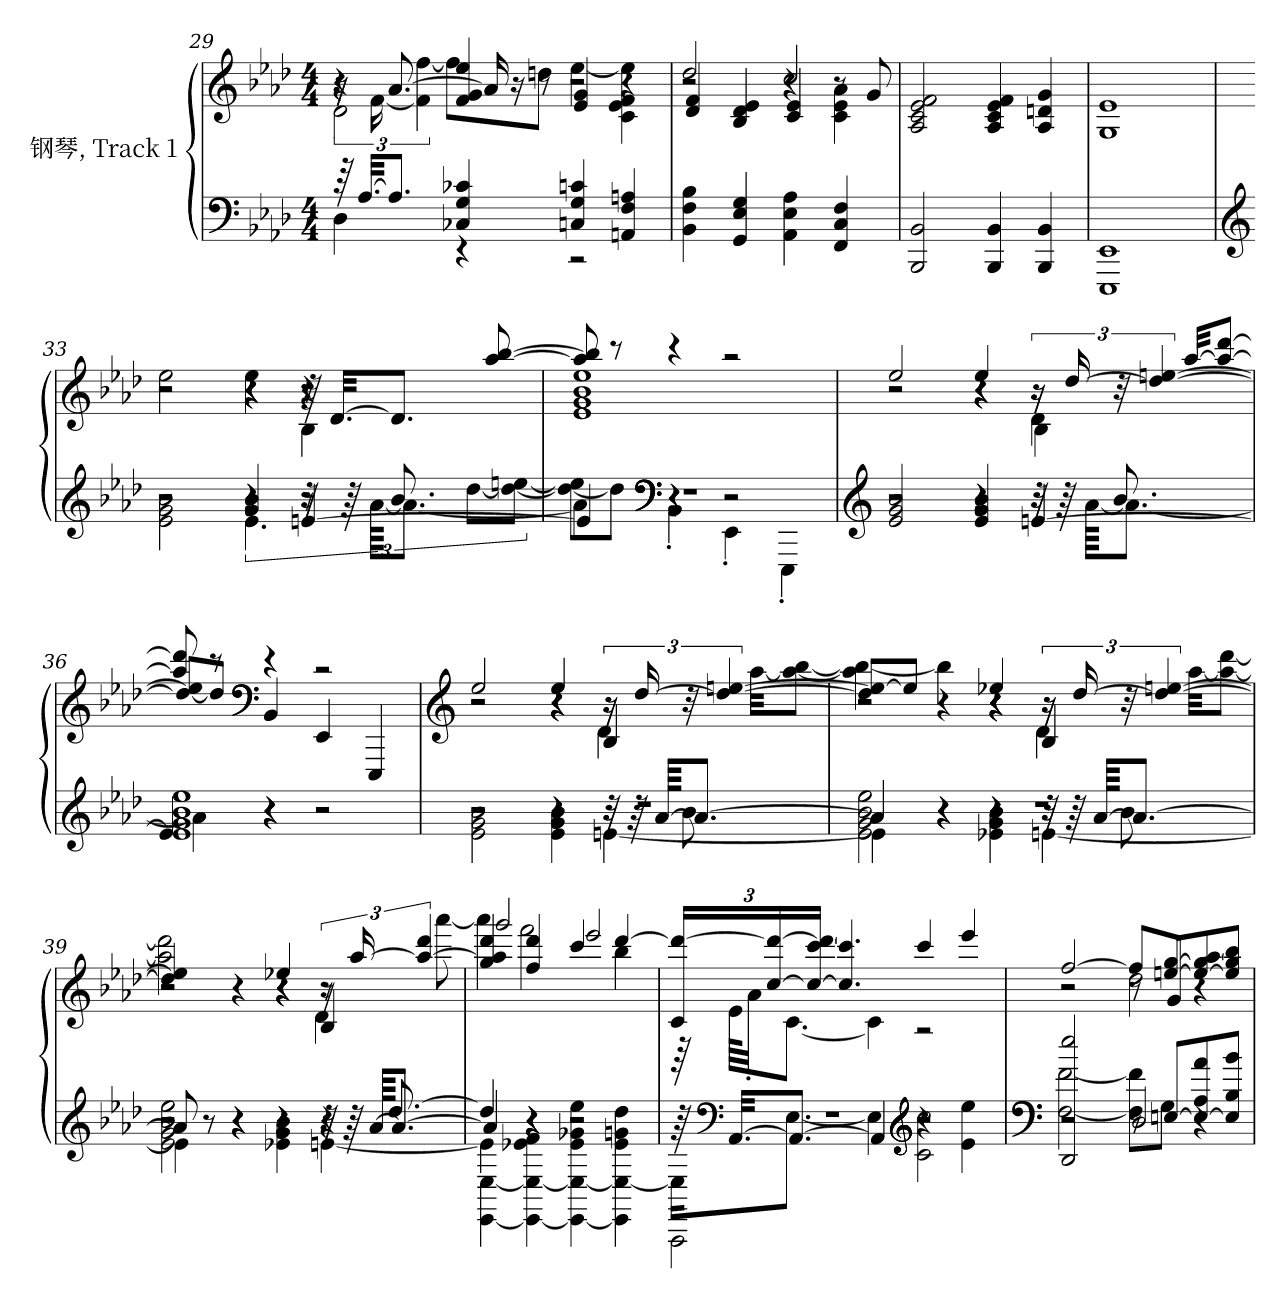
**kern	**kern
*part1	*part1
*staff2	*staff1
*I"钢琴, Track 1	*
!!LO:LB:g=z
*clefF4	*clefG2
*k[b-e-a-d-]	*k[b-e-a-d-]
*M4/4	*M4/4
*MM109	*MM109
=29	=29
*^	*^
*	*	*	*^
*	*	*	*	*^
64r	4D-\	4r	24r	16r	2d-\
[32.A-/KKL	.	.	.	.	.
.	.	.	[24f\	.	.
8.A-/J]	.	.	.	[8.a-/	.
.	.	.	6f\] [6ff\	.	.
4C-X/ 4G/ 4c-X/	4r	4f/ 4g/ 4ee-/	8ff\L]	16a-/]	.
.	.	.	.	16r	.
.	.	.	8ddn\J	8r	.
4Cn/ 4G/ 4cn/	2r	2r	[4ee-\	4e-/ 4g/	2r
4AAn/ 4F/ 4An/	.	.	4c\ 4e-\ 4f\ 4ee-\]	4r	.
*v	*v	*	*	*	*
*	*v	*v	*v	*v
=30	=30
*	*MM119
*	*^
*	*	*^
4BB-\ 4F\ 4B-\	2dd-/	2r	4d-/ 4f/
*	*MM126	*	*
4GG/ 4E-/ 4G/	.	.	4B-/ 4d-/ 4e-/
*	*MM96	*	*
4AA-\ 4E-\ 4A-\	2cc/	4r	4c/ 4e-/
4FF/ 4C/ 4F/	.	4c\ 4e-\ 4a-\	8r
.	.	.	8g/
*	*v	*v	*v
=31	=31
2BBB-/ 2BB-/	2A-/ 2c/ 2e-/ 2f/
4BBB-/ 4BB-/	4A-/ 4c/ 4e-/ 4f/
4BBB-/ 4BB-/	4A-/ 4dn/ 4g/
=32	=32
1EEE- 1EE-	1G 1e-
!!LO:LB:g=z
=33	=33
*clefG2	*
*^	*^
*	*^	*	*^
*	*	*^	*	*	*^
2r	2r	2r	2e-\ 2g\ 2b-\	2r	2ee-\	2r	2r
4g/ 4b-/	4r	4r	6.e-\	4r	4ee-\	4r	4r
*	*	*	*	*MM69	*	*	*
16r	32r	[4en/	12r	8r	4r	64r	4B-\
.	.	.	.	.	.	[32.d-/KKL	.
.	64r	.	.	.	.	.	.
.	[64a-\KKKL	.	.	.	.	.	.
8.b-/	8.a-\J_	.	.	.	.	8.d-/J]	.
.	.	.	[12dd-\L	.	.	.	.
.	.	.	.	[8aa-/ [8bb-/	.	.	.
.	.	.	12dd-\_ [12een\J	.	.	.	.
*	*	*	*	*v	*v	*v	*v
=34	=34	=34	=34	=34
*	*	*	*	*MM97
*	*	*	*	*^
1r	4a-\]	4e/]	8dd-\_ 8ee\]L	8aa-/] 8bb-/]	1e- 1g 1b- 1ee-
.	.	.	8dd-\J]	8r	.
*clefF4	*	*	*	*	*
.	4r	4r	4BB-'\	4r	.
.	2r	2r	4EE-'\	2r	.
.	.	.	4EEE-'\	.	.
*v	*v	*v	*v	*	*
*	*v	*v
=35	=35
*clefG2	*
*^	*^
*	*^	*	*^
*	*	*	*	*	*^
2e-/ 2g/ 2b-/	2r	2r	2r	2r	2ee-/	2r
4e-/ 4g/ 4b-/	4r	4r	4r	4r	4ee-/	4r
*	*	*	*MM68	*	*	*
16r	32r	[4en/	16r	4d-\	24r	4B-\
.	64r	.	.	.	.	.
.	.	.	.	.	[24dd-/	.
.	[64a-\KKKL	.	.	.	.	.
8.b-/	8.a-\J_	.	32r	.	.	.
.	.	.	.	.	6dd-/_ [6een/	.
.	.	.	[32aa-/KKL	.	.	.
.	.	.	8aa-/_ [8ddd-/J	.	.	.
*	*	*	*v	*v	*v	*v
!!LO:LB:g=z
=36	=36	=36	=36
*	*	*	*MM96
*	*	*	*^
1e- 1g 1b- 1ee-	4a-\]	4e/]	8aa-/] 8ddd-/]	8dd-/_ 8ee/]L
.	.	.	8r	8dd-/J]
*	*	*	*clefF4	*
.	4r	4r	4r	4BB-/
.	2r	2r	2r	4EE-/
.	.	.	.	4EEE-/
*v	*v	*v	*	*
*	*v	*v
=37	=37
*	*clefG2
*^	*^
*	*^	*	*^
*	*	*^	*	*	*^
1r	2e-\ 2g\ 2b-\	2r	2r	2ee-/	2r	2r	2r
.	4e-\ 4g\ 4b-\	4r	4r	4ee-/	4r	4r	4r
.	16r	32r	[4en\	24r	16r	4B-/	4d-\
.	.	64r	.	.	.	.	.
.	.	.	.	[24dd-/	.	.	.
.	.	[64a-/KKKL	.	.	.	.	.
.	8.b-\	8.a-/J_	.	.	32r	.	.
.	.	.	.	6dd-/_ [6een/	.	.	.
.	.	.	.	.	[32aa-\KKL	.	.
.	.	.	.	.	8aa-\_ [8bb-\J	.	.
=38	=38	=38	=38	=38	=38	=38	=38
*	*	*	*	*MM95	*	*	*
1r	2e-\ 2g\ 2b-\ 2ee-\	4a-/]	4e\]	8dd-/] 8ee/_L	4aa-\] 4bb-\_	2r	2r
.	.	.	.	8ee/J]	.	.	.
.	.	4r	4r	4r	4bb-\]	.	.
.	4e-X\ 4g\ 4b-\	4r	4r	4ee-X/	4r	4r	4r
*	*	*	*	*MM66	*	*	*
.	16r	32r	[4en\	24r	16r	4B-/	4d-\
.	.	64r	.	.	.	.	.
.	.	.	.	[24dd-/	.	.	.
.	.	[64a-/KKKL	.	.	.	.	.
.	8.b-\	8.a-/J_	.	.	32r	.	.
.	.	.	.	6dd-/_ [6een/	.	.	.
.	.	.	.	.	[32aa-\KKL	.	.
.	.	.	.	.	8aa-\_ [8ddd-\J	.	.
!!LO:LB:g=z	!!	!!	!!
=39	=39	=39	=39	=39	=39	=39	=39
*	*	*	*	*MM95	*	*	*
2r	2e-\ 2g\ 2b-\ 2ee-\	8a-/]	4e\]	4dd-/] 4ee/]	2aa-\] 2ddd-\]	2r	2r
.	.	8r	.	.	.	.	.
.	.	4r	4r	4r	.	.	.
4r	4e-X\ 4g\ 4b-\	4r	4r	4ee-X/	4r	4r	4r
*	*	*	*	*MM52	*	*	*
16r	4r	32r	[4en\	24r	8r	4B-/	4d-\
.	.	64r	.	.	.	.	.
.	.	.	.	[24aa-/	.	.	.
.	.	[64a-/KKKL	.	.	.	.	.
[8.dd-/	.	8.a-/J_	.	.	.	.	.
.	.	.	.	6aa-/_ 6ddd-/	.	.	.
.	.	.	.	.	[8aaa-\	.	.
*	*	*	*	*v	*v	*v	*v
=40	=40	=40	=40	=40
*	*	*	*	*MM95
*	*	*	*	*^
*	*	*	*	*	*^
4dd-/]	[4EE-\ [4E-\	4a-/]	4e\]	4gg/ 4aa-/] 4ddd-/	4aaa-\]	2ggg/
4r	4EE-\_ 4E-\_ 4e-X\ 4f\	4r	4r	4ff/ 4ddd-/	2fff\	.
2r	4EE-\_ 4E-\_ 4e-\ 4g-X\ 4ee-\	2r	2r	4ccc/	.	2eee-/
.	4EE-\] 4E-\_ 4e-\ 4gn\ 4dd-\	.	.	[4ddd-/	4bb-\	.
*	*	*	*	*v	*v	*v
=41	=41	=41	=41	=41
*	*	*	*	*Xbrackettup
*	*	*	*	*^
1r	16E-\KL]	64r	2AAA-\	24c/ 24ddd-/_LL	64r
*clefF4	*	*	*	*	*
.	.	[32.AA-/KKL	.	.	64e-\KLLL
.	.	.	.	.	32a-'\JJ
.	.	.	.	[24cc/ 24ddd-/_	.
.	[8.E-\J	8.AA-/J_	.	.	[8.c\J
.	.	.	.	24cc/_ [24ccc/ 24ddd-/]JJ	.
.	.	.	.	4.cc/] 4.ccc/]	.
.	4E-\]	4AA-/]	.	.	4c\]
*clefG2	*	*	*	*	*
.	4r	2r	2c\ 2cc\	4ccc/	2r
.	4e-\ 4ee-\	.	.	4eee-/	.
*v	*v	*v	*v	*	*
*	*v	*v
!!LO:PB:g=z
=42	=42
*clefF4	*
*^	*^
*	*^	*	*^
2DD-/ 2ee-/	[2F\ [2f\	2r	2r	2r	[2ff/
8r	8F\] 8f\]L	2D-/	8r	2dd-\	8ff/L]
[8En/L	8G\J	.	[8een/ [8gg/L	.	8g/J
8E/_ 8A-/ 8a-/	4r	.	8ee/_ 8gg/_ 8aa-/	.	4r
8E/] 8B-/ 8b-/J	.	.	8ee/] 8gg/] 8bb-/J	.	.
*v	*v	*v	*	*	*
*	*v	*v	*v
=	=
*-	*-
